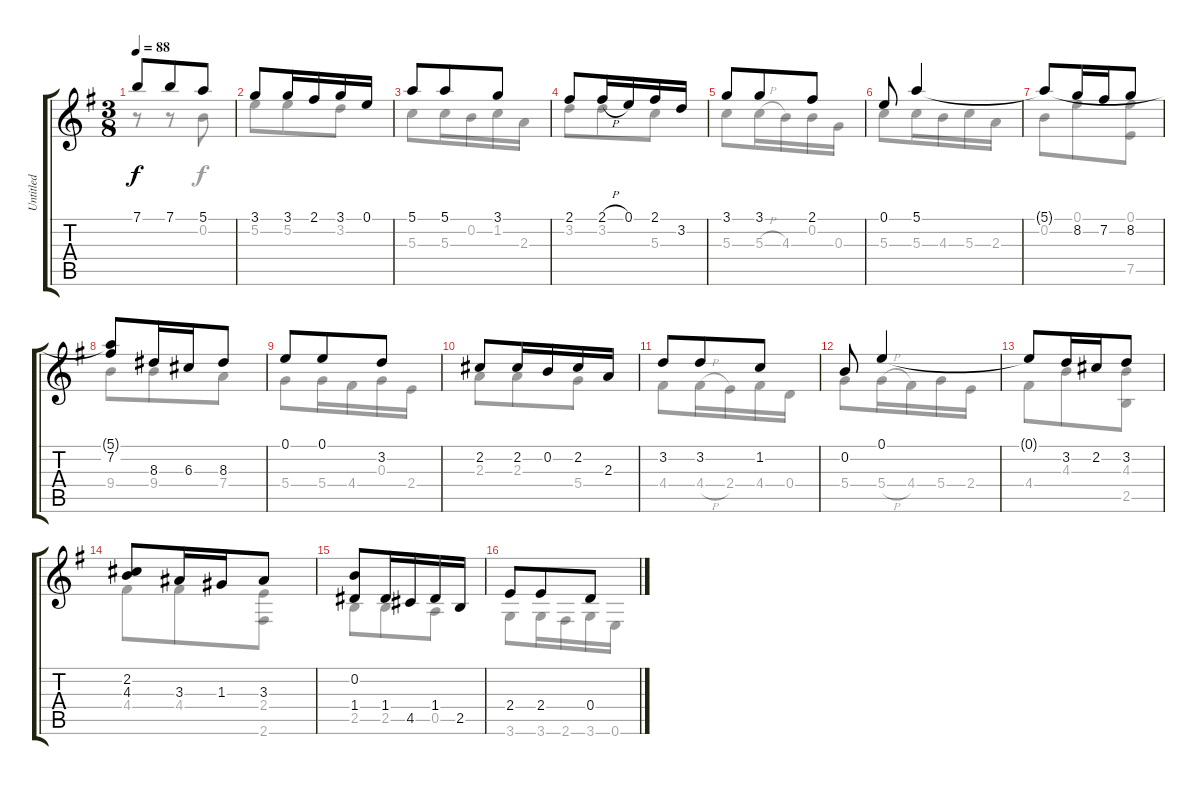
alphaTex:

\track ("Untitled" "Untitled") {instrument acousticguitarnylon}
\staff {score tabs}
\tuning (E4 B3 G3 D3 A2 E2) {hide}
\voice
\ts (3 8)
\tempo 88
\clef g2
\ks g
7.1.8{dy f} 7.1.8 5.1.8 |
3.1.8 3.1.16 2.1.16 3.1.16 0.1.16 |
5.1.8 5.1.8 3.1.8 |
2.1.8 2.1{h}.16 0.1.16 2.1.16 3.2.16 |
3.1.8 3.1.8 2.1.8 |
0.1.8 5.1.4 |
5.1{t}.8 8.2.16 7.2.16 8.2.8 |
(5.1{t} 7.2).8 8.3.16 6.3.16 8.3.8 |
0.1.8 0.1.8 3.2.8 |
2.2.8 2.2.16 0.2.16 2.2.16 2.3.16 |
3.2.8 3.2.8 1.2.8 |
0.2.8 0.1.4 |
0.1{t}.8 3.2.16 2.2.16 3.2.8 |
(2.2 4.3).8 3.3.16 1.3.16 3.3.8 |
(0.2 1.4).8 1.4.16 4.5.16 1.4.16 2.5.16 |
2.4.8 2.4.8 0.4.8
\voice
\clef g2
\ottava regular
\simile none
\ks g
r.8{dy f} r.8 0.2.8 |
5.2.8 5.2.8 3.2.8 |
5.3.8 5.3.16 0.2.16 1.2.16 2.3.16 |
3.2.8 3.2.8 5.3.8 |
5.3.8 5.3{h}.16 4.3.16 0.2.16 0.3.16 |
5.3.8 5.3.16 4.3.16 5.3.16 2.3.16 |
0.2.8 0.1.8 (0.1 7.5).8 |
9.4.8 9.4.8 7.4.8 |
5.4.8 5.4.16 4.4.16 0.3.16 2.4.16 |
2.3.8 2.3.8 5.4.8 |
4.4.8 4.4{h}.16 2.4.16 4.4.16 0.4.16 |
5.4.8 5.4{h}.16 4.4.16 5.4.16 2.4.16 |
4.4.8 4.3.8 (4.3 2.5).8 |
4.4.8 4.4.8 (2.4 2.6).8 |
2.5.8 2.5.8 0.5.8 |
3.6.8 3.6.16 2.6.16 3.6.16 0.6.16
